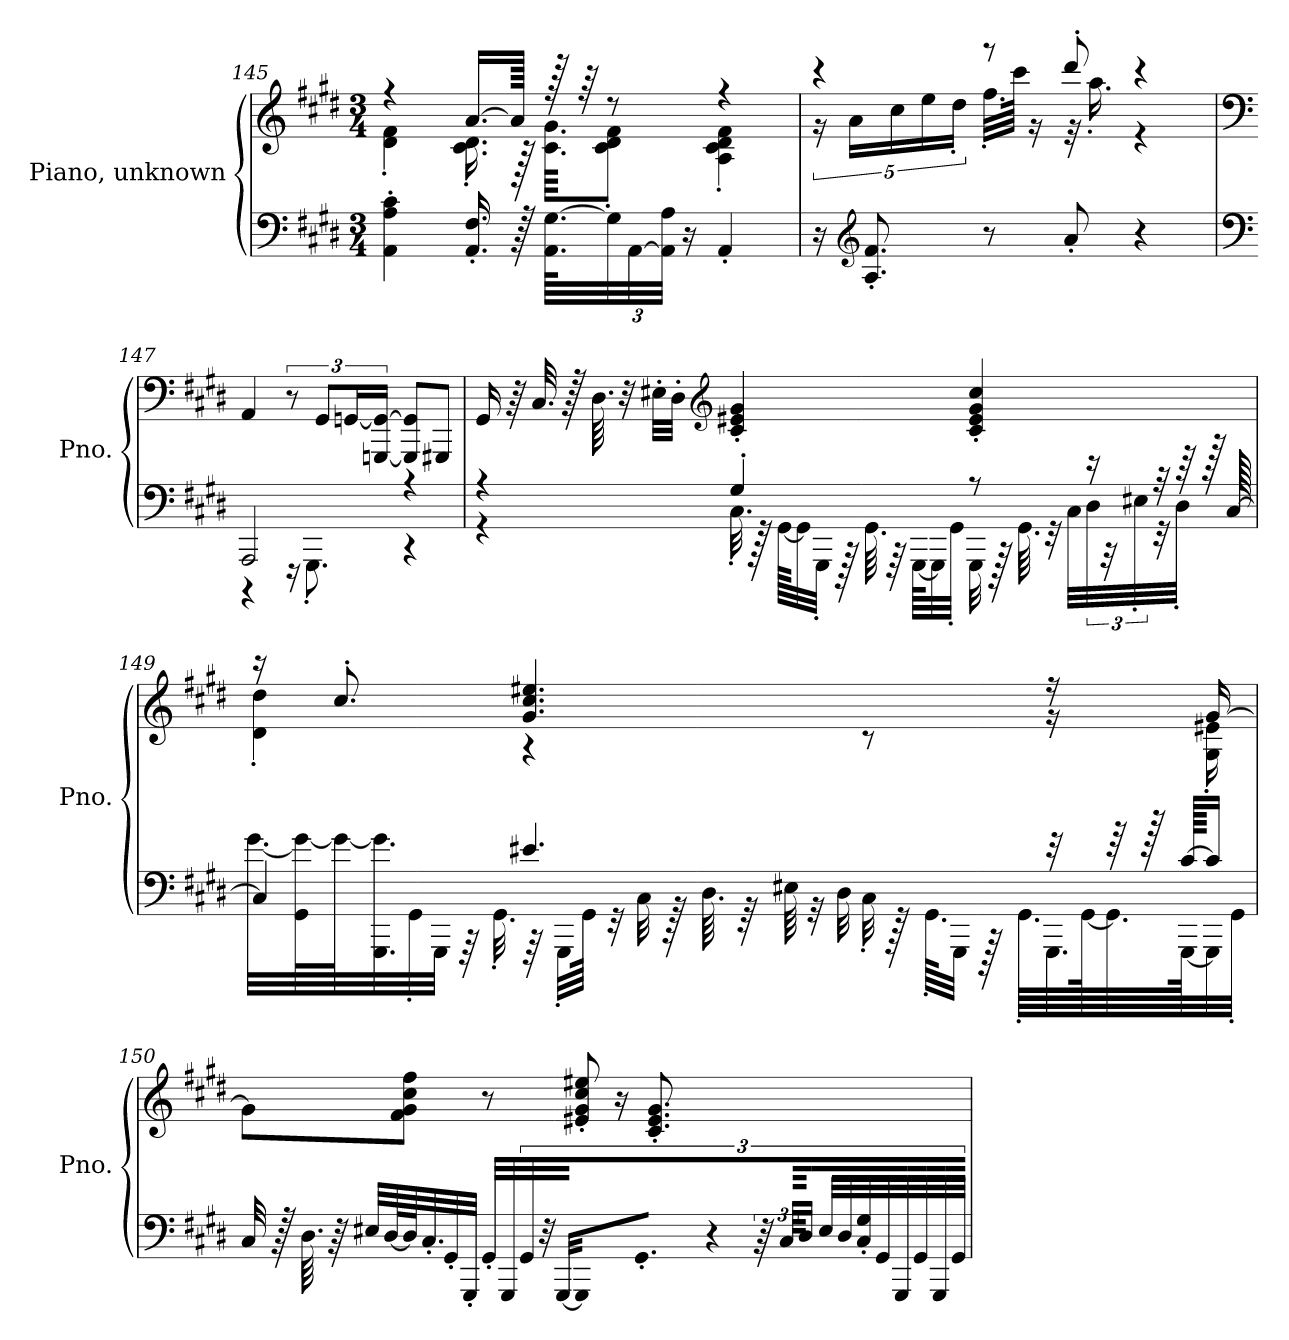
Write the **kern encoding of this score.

**kern	**kern
*part1	*part1
*staff2	*staff1
*I"Piano, unknown	*
*I'Pno.	*
*clefF4	*clefG2
*k[f#c#g#d#]	*k[f#c#g#d#]
*M3/4	*M3/4
=145	=145
*	*^
4AA\' 4A\' 4c#\'	4r	4d#\' 4f#\'
16.AA/' 16.F#/'	[16.a/LL	16.c#\' 16.d#\'
128r	128a/JJkkk]	128r
64.AA\ [64.G#\KLLL	128r	64.c#\ 64.g#\KKKL
.	64r	.
*Xbrackettup	*	*
48G#\]	8r	8c#\' 8d#\' 8f#\'J
[48AA\	.	.
48AA\] 48A\JJJ	.	.
16r	.	.
4AA'/	4r	4A\' 4c#\' 4d#\' 4f#\'
!!LO:LB:g=z	!!
=146	=146	=146
16r	4r	20r
.	.	20a\LL
*clefG2	*	*
8.A/' 8.f#/'	.	.
.	.	20cc#\
.	.	20ee\
.	.	20dd#'\JJ
8r	8r	32.ff#'\LLL
.	.	64ccc#\JJJk
.	.	16r
8a'/	8ddd#'/	32r
.	.	16.aa'\
4r	4r	4r
*	*v	*v
=147	=147
*clefF4	*clefF4
*^	*
2AAA/	4r	4AA/
.	16r	12r
.	8.GGG#'\	.
.	.	12GG#/L
.	.	[24GGn/L
.	.	[24GGGn/ 24GG/_JJ
4r	4r	8GGG/] 8GG/]L
.	.	8GGG#X/J
!!LO:LB:g=z
=148	=148	=148
4r	4r	16GG#/
.	.	64r
.	.	32.C#/
.	.	128r
.	.	64.D#\
.	.	32r
.	.	32E#X'\LLL
.	.	32D#'\JJJ
*	*	*clefG2
4G#'/	32.C#'\	4c#/' 4e#X/' 4g#/'
.	128r	.
.	[128GG#\KKLLL	.
.	32GG#\]	.
.	32GGG#'\JJJ	.
.	128r	.
.	64.GG#\	.
.	64r	.
.	[64GGG#\KLLL	.
.	32GGG#\]	.
.	32GG#'\JJJ	.
8r	32GGG#\	4c#/' 4e#/' 4g#/' 4cc#/'
.	128r	.
.	64.GG#\	.
.	32r	.
.	32C#\LLL	.
*	*brackettup	*
16r	48D#\JJJ	.
.	48r	.
.	48E#X'\	.
32r	32r	.
64r	32D#'\	.
128r	.	.
[128C#/	.	.
!!LO:LB:g=z
=149	=149	=149
*	*	*^
4C#/]	[32.g#\LLL	16r	4d#\' 4dd#\'
.	64GG#\ 64g#\_L	.	.
.	64g#\J_	8.cc#'/	.
.	32.GGG#\ 32.g#\]	.	.
.	32GG#'\	.	.
.	32GGG#\JJJ	.	.
.	64r	.	.
.	32.GG#'\	.	.
4.e#X/	64r	4.g#/ 4.cc#/ 4.ee#X/	4r
.	32GGG#'\LLL	.	.
.	64GG#\JJJk	.	.
.	32r	.	.
.	32C#\	.	.
.	128r	.	.
.	64.D#\	.	.
.	64r	.	.
.	64E#X\	.	.
.	32r	.	.
.	32D#\	.	.
.	32C#'\	.	8r
.	128r	.	.
.	64.GG#'\KLLL	.	.
.	32GGG#\JJJ	.	.
.	128r	.	.
.	64.GG#'\LLLL	.	.
32r	64.GGG#\	16r	16r
.	[128GG#\K	.	.
64r	64.GG#\]	.	.
128r	.	.	.
[128c#/KKKLL	[128GGG#\JK	.	.
16c#/JJ]	32GGG#\]	[16g#/	16G#\' 16e#X\'
.	32GG#'\JJJ	.	.
*v	*v	*	*
*	*v	*v
!!LO:LB:g=z
=150	=150
32C#/	8g#\L]
128r	.
64.D#\	.
64r	.
32E#X/LLL	.
[64D#/L	.
64D#/J]	8f#\ 8g#\ 8cc#\ 8ff#\J
32.C#'/	.
32GG#'/	.
32GGG#'/JJJ	.
32GG#'/LLL	8r
32GGG#/	.
48GG#/JJJ	.
48r	.
[48GGG#/LLL	.
128GGG#/KL]	8e#X/' 8g#/' 8cc#/' 8ee#X/'
64.GG#'/JJJJ	.
32r	.
96r	.
96C#/KKLL	.
24D#/JJ	.
32E#/LLL	16r
32D#/	.
32C#/' 32G#/'	8.c#/' 8.e#/' 8.g#/'
32GG#/	.
32GGG#/	.
32GG#/	.
32GGG#/	.
32GG#/JJJ	.
=	=
*-	*-
